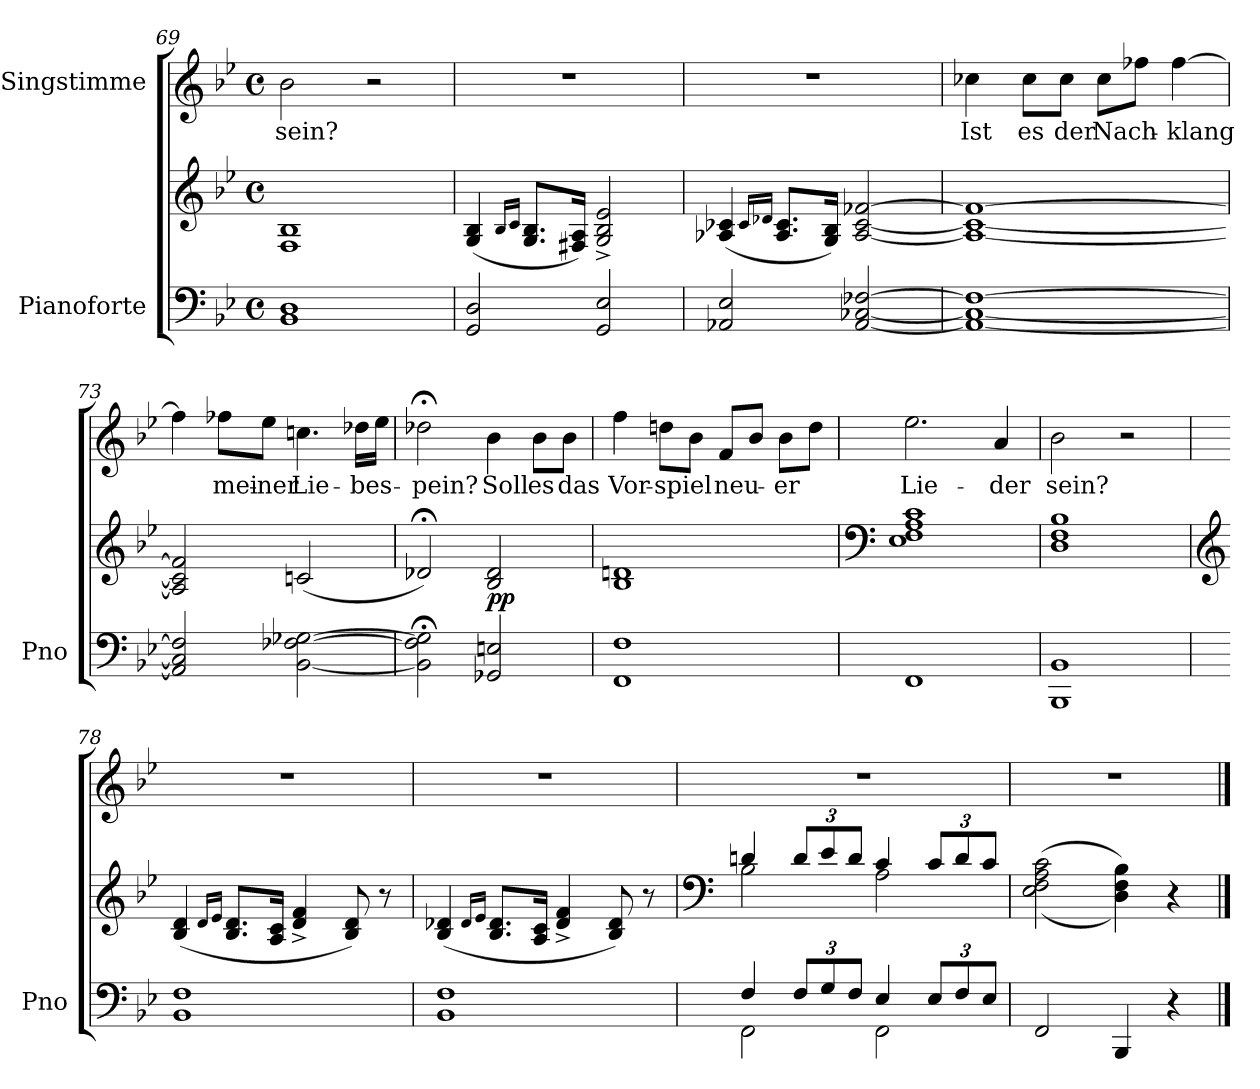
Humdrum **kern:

**kern	**kern	**dynam	**kern	**text
*part2	*part2	*part2	*part1	*part1
*staff3	*staff2	*staff2/3	*staff1	*staff1
*I"Pianoforte	*	*	*I"Singstimme	*
*I'Pno	*	*	*	*
*clefF4	*clefG2	*	*clefG2	*
*k[b-e-]	*k[b-e-]	*	*k[b-e-]	*
*M4/4	*M4/4	*	*M4/4	*
*met(c)	*met(c)	*	*met(c)	*
=69	=69	=69	=69	=69
!	!	!	!	!LO:LY:b
1BB- 1D	1F 1B-	.	2b-\	sein?
.	.	.	2r	.
!!LO:LB:g=z
=70	=70	=70	=70	=70
2GG/ 2D/	(<4G/ 4B-/	.	1r	.
.	16qB-/LL	.	.	.
.	16qc/JJ	.	.	.
.	8.G/ 8.B-/L	.	.	.
.	16F#X/ 16A/Jk)	.	.	.
2GG/ 2E-/	2G/^ 2B-/^ 2e-/^	.	.	.
=71	=71	=71	=71	=71
2AA-X/ 2E-/	(<4A-X/ 4c-X/	.	1r	.
.	16qc-/LL	.	.	.
.	16qd-X/JJ	.	.	.
.	8.A-/ 8.c-/L	.	.	.
.	16G/ 16B-/Jk)	.	.	.
[2AA-/ [2C-X/ [2F-X/	[2A-/ [2c-/ [2f-X/	.	.	.
=72	=72	=72	=72	=72
!	!	!	!	!LO:LY:b
1AA-_ 1C-_ 1F-_	1A-_ 1c-_ 1f-_	.	4cc-X\	Ist
!	!	!	!	!LO:LY:b
.	.	.	8cc-\L	es
!	!	!	!	!LO:LY:b
.	.	.	8cc-\J	der
!	!	!	!	!LO:LY:b
.	.	.	8cc-\L	Nach-
.	.	.	8ff-X\J	.
!	!	!	!	!LO:LY:b
.	.	.	[4ff-\	klang
=73	=73	=73	=73	=73
2AA-/] 2C-/] 2F-/]	2A-/] 2c-/] 2f-/]	.	4ff-\]	.
!	!	!	!	!LO:LY:b
.	.	.	8ff-X\L	mei-
!	!	!	!	!LO:LY:b
.	.	.	8ee-\J	-ner
!	!	!	!	!LO:LY:b
[2BB-\ [2F-X\ [2G-X\	(<2cn/	.	4.ccn\	Lie-
!	!	!	!	!LO:LY:b
.	.	.	16dd-X\LL	-bes-
.	.	.	16ee-\JJ	.
=74	=74	=74	=74	=74
!	!	!	!	!LO:LY:b
2BB-\];< 2F-\];< 2G-\];<	2d-X;</)	.	2dd-X;<\	-pein?
!	!	!LO:DY:a=2	!	!LO:LY:b
2GG-X/ 2En/	2B-/ 2d-/	pp	4b-\	Soll
!	!	!	!	!LO:LY:b
.	.	.	8b-\L	es
!	!	!	!	!LO:LY:b
.	.	.	8b-\J	das
!!LO:LB:g=z
=75	=75	=75	=75	=75
!	!	!	!	!LO:LY:b
1FF 1F	1B- 1dn	.	4ff\	Vor-
!	!	!	!	!LO:LY:b
.	.	.	8ddn\L	-spiel
.	.	.	8b-\J	.
!	!	!	!	!LO:LY:b
.	.	.	8f/L	neu-
.	.	.	8b-/J	.
!	!	!	!	!LO:LY:b
.	.	.	8b-\L	-er
.	.	.	8dd\J	.
=76	=76	=76	=76	=76
*	*clefF4	*	*	*
!	!	!	!	!LO:LY:b
1FF	1E- 1F 1A 1c	.	2.ee-\	Lie-
!	!	!	!	!LO:LY:b
.	.	.	4a/	-der
=77	=77	=77	=77	=77
!	!	!	!	!LO:LY:b
1BBB- 1BB-	1D 1F 1B-	.	2b-\	sein?
.	.	.	2r	.
=78	=78	=78	=78	=78
*	*clefG2	*	*	*
1BB- 1F	(<4B-/ 4d/	.	1r	.
.	16qd/LL	.	.	.
.	16qe-/JJ	.	.	.
.	8.B-/ 8.d/L	.	.	.
.	16A/ 16c/Jk	.	.	.
.	4d/^ 4f/^	.	.	.
.	8B-/ 8d/)	.	.	.
.	8r	.	.	.
=79	=79	=79	=79	=79
1BB- 1F	(<4B-/ 4d-X/	.	1r	.
.	16qd-/LL	.	.	.
.	16qe-/JJ	.	.	.
.	8.B-/ 8.d-/L	.	.	.
.	16A/ 16c/Jk	.	.	.
.	4d-/^ 4f/^	.	.	.
.	8B-/ 8d-/)	.	.	.
.	8r	.	.	.
=80	=80	=80	=80	=80
*	*clefF4	*	*	*
*^	*^	*	*	*
4F/	2FF\	4dn/	2B-\	.	1r	.
*Xbrackettup	*	*Xbrackettup	*	*	*	*
12F/L	.	12d/L	.	.	.	.
12G/	.	12e-/	.	.	.	.
12F/J	.	12d/J	.	.	.	.
4E-/	2FF\	4c/	2A\	.	.	.
12E-/L	.	12c/L	.	.	.	.
12F/	.	12d/	.	.	.	.
12E-/J	.	12c/J	.	.	.	.
*v	*v	*	*	*	*	*
*	*v	*v	*	*	*
=81	=81	=81	=81	=81
2FF/	(>(>2E-\ 2F\ 2A\ 2c\	.	1r	.
4BBB-/	4D\ 4F\ 4B-\))	.	.	.
4r	4r	.	.	.
==	==	==	==	==
*-	*-	*-	*-	*-
